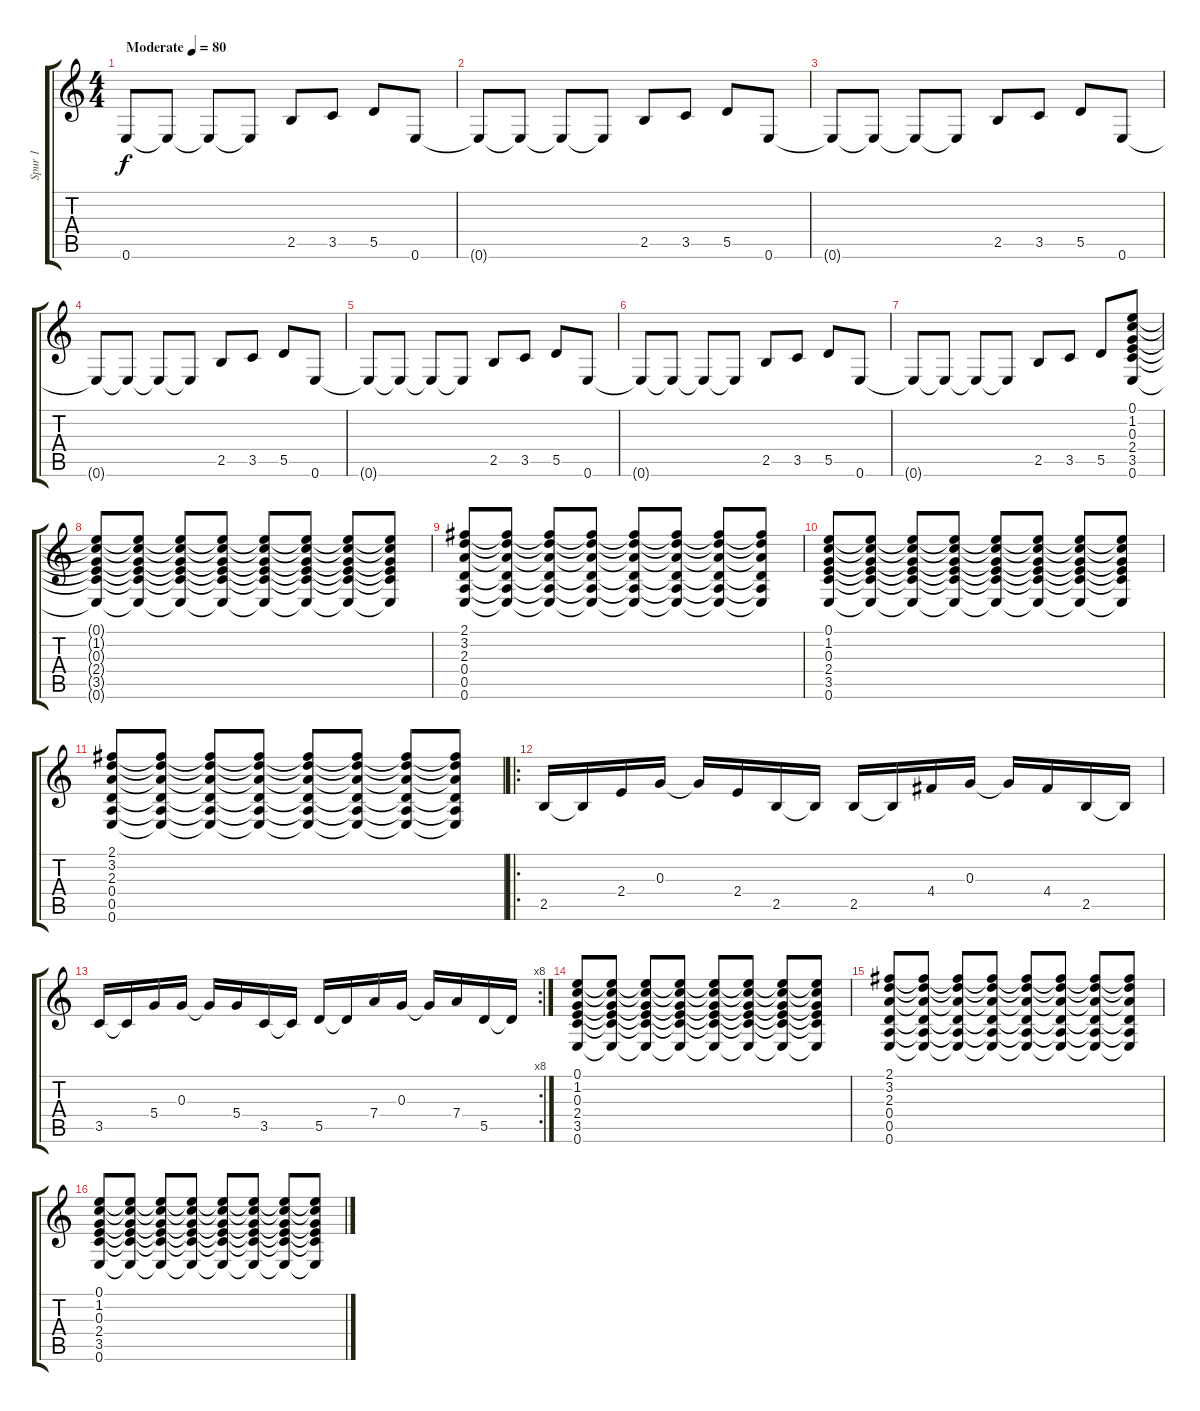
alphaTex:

\track ("Spur 1" "Spur 1") {instrument acousticguitarsteel}
\staff {score tabs}
\tuning (E4 B3 G3 D3 A2 E2) {hide}
\ts (4 4)
\tempo (80 "Moderate")
\clef g2
\ks c
0.6.8{dy f instrument acousticguitarsteel} 0.6{t}.8 0.6{t}.8 0.6{t}.8 2.5.8 3.5.8 5.5.8 0.6.8 |
0.6{t}.8 0.6{t}.8 0.6{t}.8 0.6{t}.8 2.5.8 3.5.8 5.5.8 0.6.8 |
0.6{t}.8 0.6{t}.8 0.6{t}.8 0.6{t}.8 2.5.8 3.5.8 5.5.8 0.6.8 |
0.6{t}.8 0.6{t}.8 0.6{t}.8 0.6{t}.8 2.5.8 3.5.8 5.5.8 0.6.8 |
0.6{t}.8 0.6{t}.8 0.6{t}.8 0.6{t}.8 2.5.8 3.5.8 5.5.8 0.6.8 |
0.6{t}.8 0.6{t}.8 0.6{t}.8 0.6{t}.8 2.5.8 3.5.8 5.5.8 0.6.8 |
0.6{t}.8 0.6{t}.8 0.6{t}.8 0.6{t}.8 2.5.8 3.5.8 5.5.8 (0.1 1.2 0.3 2.4 3.5 0.6).8 |
(0.1{t} 1.2{t} 0.3{t} 2.4{t} 3.5{t} 0.6{t}).8 (0.1{t} 1.2{t} 0.3{t} 2.4{t} 3.5{t} 0.6{t}).8 (0.1{t} 1.2{t} 0.3{t} 2.4{t} 3.5{t} 0.6{t}).8 (0.1{t} 1.2{t} 0.3{t} 2.4{t} 3.5{t} 0.6{t}).8 (0.1{t} 1.2{t} 0.3{t} 2.4{t} 3.5{t} 0.6{t}).8 (0.1{t} 1.2{t} 0.3{t} 2.4{t} 3.5{t} 0.6{t}).8 (0.1{t} 1.2{t} 0.3{t} 2.4{t} 3.5{t} 0.6{t}).8 (0.1{t} 1.2{t} 0.3{t} 2.4{t} 3.5{t} 0.6{t}).8 |
(2.1 3.2 2.3 0.4 0.5 0.6).8 (2.1{t} 3.2{t} 2.3{t} 0.4{t} 0.5{t} 0.6{t}).8 (2.1{t} 3.2{t} 2.3{t} 0.4{t} 0.5{t} 0.6{t}).8 (2.1{t} 3.2{t} 2.3{t} 0.4{t} 0.5{t} 0.6{t}).8 (2.1{t} 3.2{t} 2.3{t} 0.4{t} 0.5{t} 0.6{t}).8 (2.1{t} 3.2{t} 2.3{t} 0.4{t} 0.5{t} 0.6{t}).8 (2.1{t} 3.2{t} 2.3{t} 0.4{t} 0.5{t} 0.6{t}).8 (2.1{t} 3.2{t} 2.3{t} 0.4{t} 0.5{t} 0.6{t}).8 |
(0.1 1.2 0.3 2.4 3.5 0.6).8 (0.1{t} 1.2{t} 0.3{t} 2.4{t} 3.5{t} 0.6{t}).8 (0.1{t} 1.2{t} 0.3{t} 2.4{t} 3.5{t} 0.6{t}).8 (0.1{t} 1.2{t} 0.3{t} 2.4{t} 3.5{t} 0.6{t}).8 (0.1{t} 1.2{t} 0.3{t} 2.4{t} 3.5{t} 0.6{t}).8 (0.1{t} 1.2{t} 0.3{t} 2.4{t} 3.5{t} 0.6{t}).8 (0.1{t} 1.2{t} 0.3{t} 2.4{t} 3.5{t} 0.6{t}).8 (0.1{t} 1.2{t} 0.3{t} 2.4{t} 3.5{t} 0.6{t}).8 |
(2.1 3.2 2.3 0.4 0.5 0.6).8 (2.1{t} 3.2{t} 2.3{t} 0.4{t} 0.5{t} 0.6{t}).8 (2.1{t} 3.2{t} 2.3{t} 0.4{t} 0.5{t} 0.6{t}).8 (2.1{t} 3.2{t} 2.3{t} 0.4{t} 0.5{t} 0.6{t}).8 (2.1{t} 3.2{t} 2.3{t} 0.4{t} 0.5{t} 0.6{t}).8 (2.1{t} 3.2{t} 2.3{t} 0.4{t} 0.5{t} 0.6{t}).8 (2.1{t} 3.2{t} 2.3{t} 0.4{t} 0.5{t} 0.6{t}).8 (2.1{t} 3.2{t} 2.3{t} 0.4{t} 0.5{t} 0.6{t}).8 |
\ro
2.5.16 2.5{t}.16 2.4.16 0.3.16 0.3{t}.16 2.4.16 2.5.16 2.5{t}.16 2.5.16 2.5{t}.16 4.4.16 0.3.16 0.3{t}.16 4.4.16 2.5.16 2.5{t}.16 |
\rc 8
3.5.16 3.5{t}.16 5.4.16 0.3.16 0.3{t}.16 5.4.16 3.5.16 3.5{t}.16 5.5.16 5.5{t}.16 7.4.16 0.3.16 0.3{t}.16 7.4.16 5.5.16 5.5{t}.16 |
(0.1 1.2 0.3 2.4 3.5 0.6).8 (0.1{t} 1.2{t} 0.3{t} 2.4{t} 3.5{t} 0.6{t}).8 (0.1{t} 1.2{t} 0.3{t} 2.4{t} 3.5{t} 0.6{t}).8 (0.1{t} 1.2{t} 0.3{t} 2.4{t} 3.5{t} 0.6{t}).8 (0.1{t} 1.2{t} 0.3{t} 2.4{t} 3.5{t} 0.6{t}).8 (0.1{t} 1.2{t} 0.3{t} 2.4{t} 3.5{t} 0.6{t}).8 (0.1{t} 1.2{t} 0.3{t} 2.4{t} 3.5{t} 0.6{t}).8 (0.1{t} 1.2{t} 0.3{t} 2.4{t} 3.5{t} 0.6{t}).8 |
(2.1 3.2 2.3 0.4 0.5 0.6).8 (2.1{t} 3.2{t} 2.3{t} 0.4{t} 0.5{t} 0.6{t}).8 (2.1{t} 3.2{t} 2.3{t} 0.4{t} 0.5{t} 0.6{t}).8 (2.1{t} 3.2{t} 2.3{t} 0.4{t} 0.5{t} 0.6{t}).8 (2.1{t} 3.2{t} 2.3{t} 0.4{t} 0.5{t} 0.6{t}).8 (2.1{t} 3.2{t} 2.3{t} 0.4{t} 0.5{t} 0.6{t}).8 (2.1{t} 3.2{t} 2.3{t} 0.4{t} 0.5{t} 0.6{t}).8 (2.1{t} 3.2{t} 2.3{t} 0.4{t} 0.5{t} 0.6{t}).8 |
(0.1 1.2 0.3 2.4 3.5 0.6).8 (0.1{t} 1.2{t} 0.3{t} 2.4{t} 3.5{t} 0.6{t}).8 (0.1{t} 1.2{t} 0.3{t} 2.4{t} 3.5{t} 0.6{t}).8 (0.1{t} 1.2{t} 0.3{t} 2.4{t} 3.5{t} 0.6{t}).8 (0.1{t} 1.2{t} 0.3{t} 2.4{t} 3.5{t} 0.6{t}).8 (0.1{t} 1.2{t} 0.3{t} 2.4{t} 3.5{t} 0.6{t}).8 (0.1{t} 1.2{t} 0.3{t} 2.4{t} 3.5{t} 0.6{t}).8 (0.1{t} 1.2{t} 0.3{t} 2.4{t} 3.5{t} 0.6{t}).8
